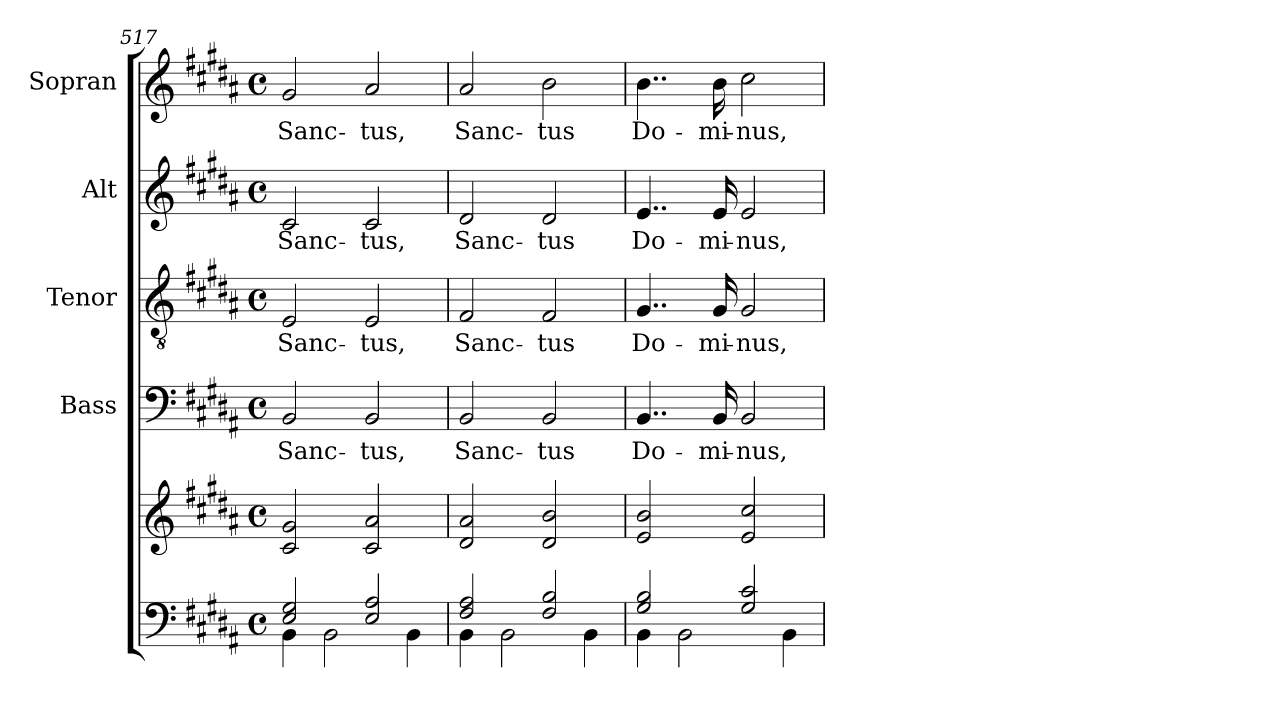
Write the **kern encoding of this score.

**kern	**kern	**kern	**text	**kern	**text	**kern	**text	**kern	**text
*part5	*part5	*part4	*part4	*part3	*part3	*part2	*part2	*part1	*part1
*staff6	*staff5	*staff4	*staff4	*staff3	*staff3	*staff2	*staff2	*staff1	*staff1
*	*	*I"Bass	*	*I"Tenor	*	*I"Alt	*	*I"Sopran	*
*	*	*I'B.	*	*I'T.	*	*I'A.	*	*I'S.	*
*clefF4	*clefG2	*clefF4	*	*clefGv2	*	*clefG2	*	*clefG2	*
*k[f#c#g#d#a#]	*k[f#c#g#d#a#]	*k[f#c#g#d#a#]	*	*k[f#c#g#d#a#]	*	*k[f#c#g#d#a#]	*	*k[f#c#g#d#a#]	*
*B:	*B:	*B:	*	*B:	*	*B:	*	*B:	*
*M4/4	*M4/4	*M4/4	*	*M4/4	*	*M4/4	*	*M4/4	*
*met(c)	*met(c)	*met(c)	*	*met(c)	*	*met(c)	*	*met(c)	*
=517	=517	=517	=517	=517	=517	=517	=517	=517	=517
*^	*	*	*	*	*	*	*	*	*
!	!	!	!	!LO:LY:b	!	!LO:LY:b	!	!LO:LY:b	!	!LO:LY:b
2E/ 2G#/	4BB\	2c#/ 2g#/	2BB/	Sanc-	2E/	Sanc-	2c#/	Sanc-	2g#/	Sanc-
.	2BB\	.	.	.	.	.	.	.	.	.
!	!	!	!	!LO:LY:b	!	!LO:LY:b	!	!LO:LY:b	!	!LO:LY:b
2E/ 2A#/	.	2c#/ 2a#/	2BB/	-tus,	2E/	-tus,	2c#/	-tus,	2a#/	-tus,
.	4BB\	.	.	.	.	.	.	.	.	.
=518	=518	=518	=518	=518	=518	=518	=518	=518	=518	=518
!	!	!	!	!LO:LY:b	!	!LO:LY:b	!	!LO:LY:b	!	!LO:LY:b
2F#/ 2A#/	4BB\	2d#/ 2a#/	2BB/	Sanc-	2F#/	Sanc-	2d#/	Sanc-	2a#/	Sanc-
.	2BB\	.	.	.	.	.	.	.	.	.
!	!	!	!	!LO:LY:b	!	!LO:LY:b	!	!LO:LY:b	!	!LO:LY:b
2F#/ 2B/	.	2d#/ 2b/	2BB/	-tus	2F#/	-tus	2d#/	-tus	2b\	-tus
.	4BB\	.	.	.	.	.	.	.	.	.
=519	=519	=519	=519	=519	=519	=519	=519	=519	=519	=519
!	!	!	!	!LO:LY:b	!	!LO:LY:b	!	!LO:LY:b	!	!LO:LY:b
2G#/ 2B/	4BB\	2e/ 2b/	4..BB/	Do-	4..G#/	Do-	4..e/	Do-	4..b\	Do-
.	2BB\	.	.	.	.	.	.	.	.	.
!	!	!	!	!LO:LY:b	!	!LO:LY:b	!	!LO:LY:b	!	!LO:LY:b
.	.	.	16BB/	-mi-	16G#/	-mi-	16e/	-mi-	16b\	-mi-
!	!	!	!	!LO:LY:b	!	!LO:LY:b	!	!LO:LY:b	!	!LO:LY:b
2G#/ 2c#/	.	2e/ 2cc#/	2BB/	-nus,	2G#/	-nus,	2e/	-nus,	2cc#\	-nus,
.	4BB\	.	.	.	.	.	.	.	.	.
*v	*v	*	*	*	*	*	*	*	*	*
=	=	=	=	=	=	=	=	=	=
*-	*-	*-	*-	*-	*-	*-	*-	*-	*-
